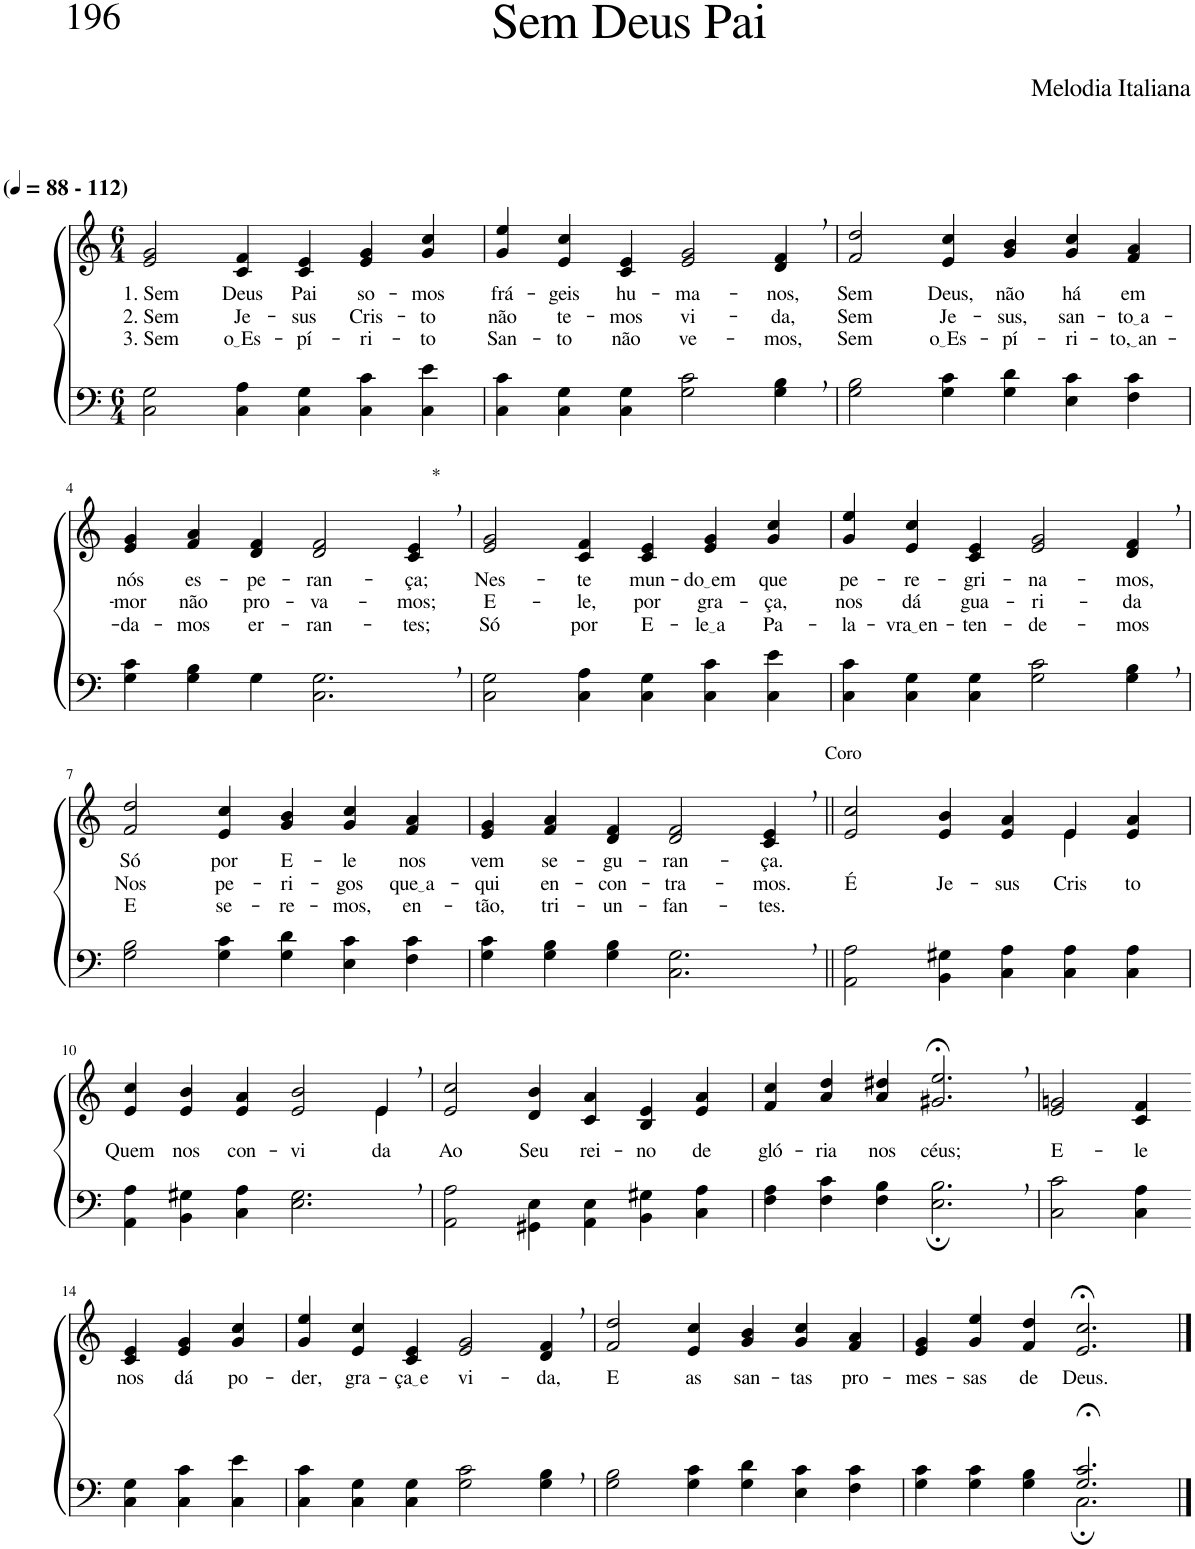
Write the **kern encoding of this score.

**kern	**kern	**text	**text	**text
*part2	*part1	*part1	*part1	*part1
*staff2	*staff1	*staff1	*staff1	*staff1
*I"Parte III e IV	*I"Parte I e II	*	*	*
*clefF4	*clefG2	*	*	*
*Trd1c2	*Trd1c2	*	*	*
*k[]	*k[]	*	*	*
*M6/4	*M6/4	*	*	*
*MM88	*MM88	*	*	*
=1	=1	=1	=1	=1
!	!LO:TX:a:B:t=(	!	!	!
!	!LO:TX:a:B:t=- 112)	!	!	!
!	!	!LO:LY:b	!LO:LY:b	!LO:LY:b
2C\ 2G\	2e/ 2g/	1. Sem	2. Sem	3. Sem
!	!	!LO:LY:b	!LO:LY:b	!LO:LY:b
4C\ 4A\	4c/ 4f/	Deus	Je-	o Es
!	!	!LO:LY:b	!LO:LY:b	!LO:LY:b
4C\ 4G\	4c/ 4e/	Pai	-sus	-pí-
!	!	!LO:LY:b	!LO:LY:b	!LO:LY:b
4C\ 4c\	4e/ 4g/	so-	Cris-	-ri-
!	!	!LO:LY:b	!LO:LY:b	!LO:LY:b
4C\ 4e\	4g/ 4cc/	-mos	-to	-to
=2	=2	=2	=2	=2
!	!	!LO:LY:b	!LO:LY:b	!LO:LY:b
4C\ 4c\	4g/ 4ee/	frá-	não	San-
!	!	!LO:LY:b	!LO:LY:b	!LO:LY:b
4C\ 4G\	4e/ 4cc/	-geis	te-	-to
!	!	!LO:LY:b	!LO:LY:b	!LO:LY:b
4C\ 4G\	4c/ 4e/	hu-	-mos	não
!	!	!LO:LY:b	!LO:LY:b	!LO:LY:b
2G\ 2c\	2e/ 2g/	-ma-	vi-	ve-
!	!	!LO:LY:b	!LO:LY:b	!LO:LY:b
4G\, 4B\,	4d/, 4f/,	-nos,	-da,	-mos,
=3	=3	=3	=3	=3
!	!	!LO:LY:b	!LO:LY:b	!LO:LY:b
2G\ 2B\	2f/ 2dd/	Sem	Sem	Sem
!	!	!LO:LY:b	!LO:LY:b	!LO:LY:b
4G\ 4c\	4e/ 4cc/	Deus,	Je-	o Es
!	!	!LO:LY:b	!LO:LY:b	!LO:LY:b
4G\ 4d\	4g/ 4b/	não	-sus,	-pí-
!	!	!LO:LY:b	!LO:LY:b	!LO:LY:b
4E\ 4c\	4g/ 4cc/	há	san-	-ri-
!	!	!LO:LY:b	!LO:LY:b	!LO:LY:b
4F\ 4c\	4f/ 4a/	em	to a	to, an
!!LO:LB:g=z
=4	=4	=4	=4	=4
!	!	!LO:LY:b	!LO:LY:b	!LO:LY:b
4G\ 4c\	4e/ 4g/	nós	-mor	-da-
!	!	!LO:LY:b	!LO:LY:b	!LO:LY:b
4G\ 4B\	4f/ 4a/	es-	não	-mos
!	!	!LO:LY:b	!LO:LY:b	!LO:LY:b
4G\	4d/ 4f/	-pe-	pro-	er-
!	!	!LO:LY:b	!LO:LY:b	!LO:LY:b
2.C\, 2.G\,	2d/ 2f/	-ran-	-va-	-ran-
!	!LO:TX:a:t=*	!	!	!
!	!	!LO:LY:b	!LO:LY:b	!LO:LY:b
.	4c/, 4e/,	-ça;	-mos;	-tes;
=5	=5	=5	=5	=5
!	!	!LO:LY:b	!LO:LY:b	!LO:LY:b
2C\ 2G\	2e/ 2g/	Nes-	E-	Só
!	!	!LO:LY:b	!LO:LY:b	!LO:LY:b
4C\ 4A\	4c/ 4f/	-te	-le,	por
!	!	!LO:LY:b	!LO:LY:b	!LO:LY:b
4C\ 4G\	4c/ 4e/	mun-	por	E-
!	!	!LO:LY:b	!LO:LY:b	!LO:LY:b
4C\ 4c\	4e/ 4g/	do em	gra-	le a
!	!	!LO:LY:b	!LO:LY:b	!LO:LY:b
4C\ 4e\	4g/ 4cc/	que	-ça,	Pa-
=6	=6	=6	=6	=6
!	!	!LO:LY:b	!LO:LY:b	!LO:LY:b
4C\ 4c\	4g/ 4ee/	pe-	nos	-la-
!	!	!LO:LY:b	!LO:LY:b	!LO:LY:b
4C\ 4G\	4e/ 4cc/	-re-	dá	vra en
!	!	!LO:LY:b	!LO:LY:b	!LO:LY:b
4C\ 4G\	4c/ 4e/	-gri-	gua-	-ten-
!	!	!LO:LY:b	!LO:LY:b	!LO:LY:b
2G\ 2c\	2e/ 2g/	-na-	-ri-	-de-
!	!	!LO:LY:b	!LO:LY:b	!LO:LY:b
4G\, 4B\,	4d/, 4f/,	-mos,	-da	-mos
!!LO:LB:g=z
=7	=7	=7	=7	=7
!	!	!LO:LY:b	!LO:LY:b	!LO:LY:b
2G\ 2B\	2f/ 2dd/	Só	Nos	E
!	!	!LO:LY:b	!LO:LY:b	!LO:LY:b
4G\ 4c\	4e/ 4cc/	por	pe-	se-
!	!	!LO:LY:b	!LO:LY:b	!LO:LY:b
4G\ 4d\	4g/ 4b/	E-	-ri-	-re-
!	!	!LO:LY:b	!LO:LY:b	!LO:LY:b
4E\ 4c\	4g/ 4cc/	-le	-gos	-mos,
!	!	!LO:LY:b	!LO:LY:b	!LO:LY:b
4F\ 4c\	4f/ 4a/	nos	que a	en-
=8	=8	=8	=8	=8
!	!	!LO:LY:b	!LO:LY:b	!LO:LY:b
4G\ 4c\	4e/ 4g/	vem	-qui	-tão,
!	!	!LO:LY:b	!LO:LY:b	!LO:LY:b
4G\ 4B\	4f/ 4a/	se-	en-	tri-
!	!	!LO:LY:b	!LO:LY:b	!LO:LY:b
4G\ 4B\	4d/ 4f/	-gu-	-con-	-un-
!	!	!LO:LY:b	!LO:LY:b	!LO:LY:b
2.C\, 2.G\,	2d/ 2f/	-ran-	-tra-	-fan-
!	!LO:TX:a:t=Coro	!	!	!
!	!	!LO:LY:b	!LO:LY:b	!LO:LY:b
.	4c/, 4e/,	-ça.	-mos.	-tes.
=9||	=9||	=9||	=9||	=9||
!	!	!	!LO:LY:b	!
*	*^	*	*	*
2AA\ 2A\	2e/ 2cc/	1ryy	.	É	.
!	!	!	!	!LO:LY:b	!
4BB\ 4G#X\	4e/ 4b/	.	.	Je-	.
!	!	!	!	!LO:LY:b	!
4C\ 4A\	4e/ 4a/	.	.	-sus	.
!	!	!	!	!LO:LY:b	!
4C\ 4A\	4e/	4e\	.	Cris-	.
!	!	!	!	!LO:LY:b	!
4C\ 4A\	4e/ 4a/	4ryy	.	-to	.
!!LO:LB:g=z	!!
=10	=10	=10	=10	=10	=10
!	!	!	!LO:LY:b	!	!
4AA\ 4A\	4e/ 4cc/	4ryy	Quem	.	.
!	!	!	!LO:LY:b	!	!
*	*v	*v	*	*	*
4BB\ 4G#X\	4e/ 4b/	nos	.	.
!	!	!LO:LY:b	!	!
4C\ 4A\	4e/ 4a/	con-	.	.
!	!	!LO:LY:b	!	!
2.E\, 2.G#\,	2e/ 2b/	-vi-	.	.
*	*^	*	*	*
!	!	!	!LO:LY:b	!	!
.	4e,/	4e\	-da	.	.
=11	=11	=11	=11	=11	=11
!	!	!	!LO:LY:b	!	!
*	*v	*v	*	*	*
2AA\ 2A\	2e/ 2cc/	Ao	.	.
!	!	!LO:LY:b	!	!
4GG#X\ 4E\	4d/ 4b/	Seu	.	.
!	!	!LO:LY:b	!	!
4AA\ 4E\	4c/ 4a/	rei-	.	.
!	!	!LO:LY:b	!	!
4BB\ 4G#X\	4B/ 4e/	-no	.	.
!	!	!LO:LY:b	!	!
4C\ 4A\	4e/ 4a/	de	.	.
=12	=12	=12	=12	=12
!	!	!LO:LY:b	!	!
4F\ 4A\	4f/ 4cc/	gló-	.	.
!	!	!LO:LY:b	!	!
4F\ 4c\	4a/ 4dd/	-ria	.	.
!	!	!LO:LY:b	!	!
4F\ 4B\	4a/ 4dd#X/	nos	.	.
!	!	!LO:LY:b	!	!
2.E\;, 2.B\;,	2.g#X/;<, 2.ee/;<,	céus;	.	.
=13	=13	=13	=13	=13
!	!	!LO:LY:b	!	!
2C\ 2c\	2e/ 2gn/	E-	.	.
!	!	!LO:LY:b	!	!
4C\ 4A\	4c/ 4f/	-le	.	.
!!LO:LB:g=z
=14-	=14-	=14-	=14-	=14-
!	!	!LO:LY:b	!	!
4C\ 4G\	4c/ 4e/	nos	.	.
!	!	!LO:LY:b	!	!
4C\ 4c\	4e/ 4g/	dá	.	.
!	!	!LO:LY:b	!	!
4C\ 4e\	4g/ 4cc/	po-	.	.
=15	=15	=15	=15	=15
!	!	!LO:LY:b	!	!
4C\ 4c\	4g/ 4ee/	-der,	.	.
!	!	!LO:LY:b	!	!
4C\ 4G\	4e/ 4cc/	gra-	.	.
!	!	!LO:LY:b	!	!
4C\ 4G\	4c/ 4e/	ça e	.	.
!	!	!LO:LY:b	!	!
2G\ 2c\	2e/ 2g/	vi-	.	.
!	!	!LO:LY:b	!	!
4G\, 4B\,	4d/, 4f/,	-da,	.	.
=16	=16	=16	=16	=16
!	!	!LO:LY:b	!	!
2G\ 2B\	2f/ 2dd/	E	.	.
!	!	!LO:LY:b	!	!
4G\ 4c\	4e/ 4cc/	as	.	.
!	!	!LO:LY:b	!	!
4G\ 4d\	4g/ 4b/	san-	.	.
!	!	!LO:LY:b	!	!
4E\ 4c\	4g/ 4cc/	-tas	.	.
!	!	!LO:LY:b	!	!
4F\ 4c\	4f/ 4a/	pro-	.	.
=17	=17	=17	=17	=17
*^	*	*	*	*
!	!	!	!LO:LY:b	!	!
2.ryy	4G\ 4c\	4e/ 4g/	-mes-	.	.
!	!	!	!LO:LY:b	!	!
.	4G\ 4c\	4g/ 4ee/	-sas	.	.
!	!	!	!LO:LY:b	!	!
.	4G\ 4B\	4f/ 4dd/	de	.	.
!	!	!	!LO:LY:b	!	!
2.G/;< 2.c/;<	2.C;\	2.e/;< 2.cc/;<	Deus.	.	.
*v	*v	*	*	*	*
==	==	==	==	==
*-	*-	*-	*-	*-
